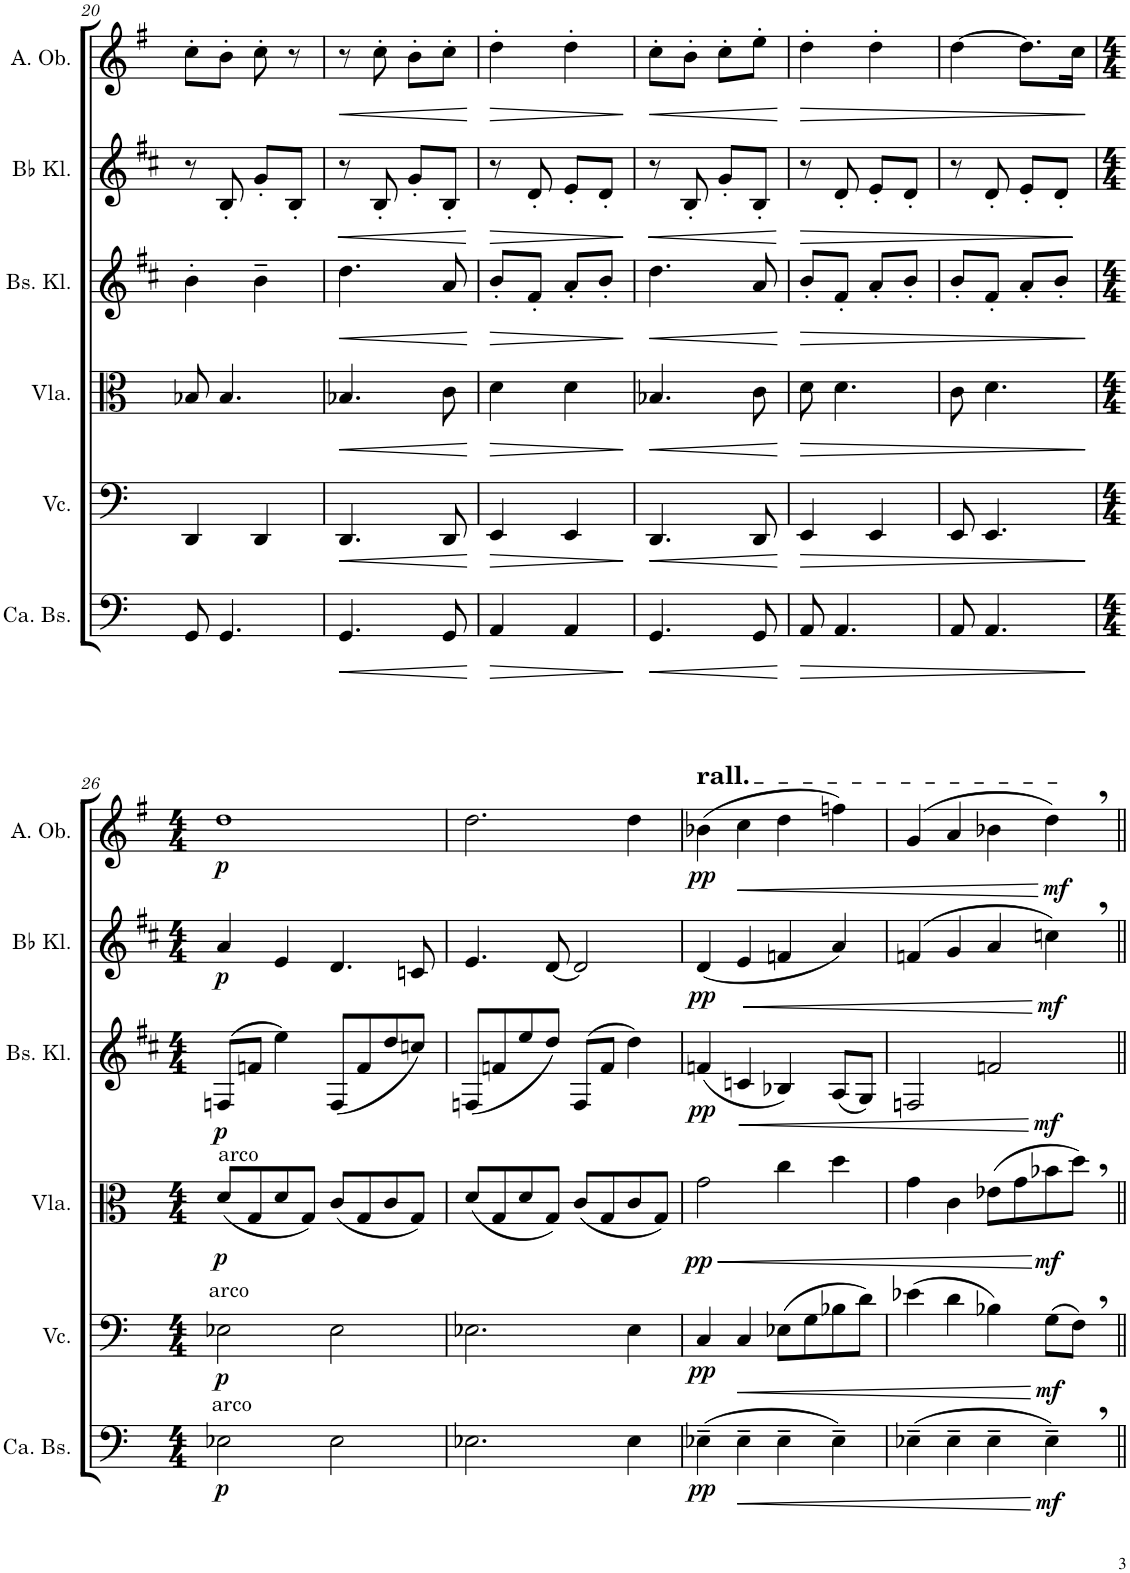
**kern	**kern	**kern	**dynam	**kern	**dynam	**kern	**dynam	**kern	**dynam	**kern	**dynam	**kern	**dynam
*part7	*part7	*part6	*part6	*part5	*part5	*part4	*part4	*part3	*part3	*part2	*part2	*part1	*part1
*staff8	*staff7	*staff6	*staff6	*staff5	*staff5	*staff4	*staff4	*staff3	*staff3	*staff2	*staff2	*staff1	*staff1
*I"Piano	*	*I"Contrabas	*	*I"Cello	*	*I"Altviool	*	*I"Bas-klarinet	*	*I"Klarinet in Bb	*	*I"Alt-hobo	*
*I'Pno.	*	*I'Ca. Bs.	*	*	*	*	*	*I'Bs. Kl.	*	*	*	*I'A. Ob.	*
!!LO:PB:g=z
*clefF4	*clefG2	*clefF4	*	*clefF4	*	*clefC3	*	*clefG2	*	*clefG2	*	*clefG2	*
*	*	*Trd7c12	*	*	*	*	*	*Trd8c14	*	*Trd1c2	*	*Trd4c7	*
*k[]	*k[]	*k[]	*	*k[]	*	*k[]	*	*k[f#c#]	*	*k[f#c#]	*	*k[f#]	*
*M2/4	*M2/4	*M2/4	*	*M2/4	*	*M2/4	*	*M2/4	*	*M2/4	*	*M2/4	*
=20	=20	=20	=20	=20	=20	=20	=20	=20	=20	=20	=20	=20	=20
*^	*^	*	*	*	*	*	*	*	*	*	*	*	*
*	*^	*	*^	*	*	*	*	*	*	*	*	*	*	*	*
*	*	*	*	*	*^	*	*	*	*	*	*	*	*	*	*	*	*
2G	2D	2GG	2f	2d	2B-X	2A	8GG/	.	4DD/	.	8B-X/	.	4b'\	.	8r	.	8cc'\L	.
.	.	.	.	.	.	.	4.GG/	.	.	.	4.B-/	.	.	.	8B'/	.	8b'\J	.
.	.	.	.	.	.	.	.	.	4DD/	.	.	.	4b~\	.	8g'/L	.	8cc'\	.
.	.	.	.	.	.	.	.	.	.	.	.	.	.	.	8B'/J	.	8r	.
=21	=21	=21	=21	=21	=21	=21	=21	=21	=21	=21	=21	=21	=21	=21	=21	=21	=21	=21
!	!	!	!	!	!	!	!	!LO:HP:b	!	!LO:HP:b	!	!LO:HP:b	!	!LO:HP:b	!	!LO:HP:b	!	!LO:HP:b
2G	2D	2GG	2f	2d	2B-X	2A	4.GG/	<	4.DD/	<	4.B-X/	<	4.dd\	<	8r	<	8r	<
.	.	.	.	.	.	.	.	.	.	.	.	.	.	.	8B'/	.	8cc'\	.
.	.	.	.	.	.	.	.	.	.	.	.	.	.	.	8g'/L	.	8b'\L	.
.	.	.	.	.	.	.	8GG/	.	8DD/	.	8c\	.	8a/	.	8B'/J	.	8cc'\J	.
*v	*v	*v	*	*	*	*	*	*	*	*	*	*	*	*	*	*	*	*
*	*v	*v	*v	*v	*	*	*	*	*	*	*	*	*	*	*	*
.	.	.	[	.	[	.	[	.	[	.	[	.	[
=22	=22	=22	=22	=22	=22	=22	=22	=22	=22	=22	=22	=22	=22
*^	*^	*	*	*	*	*	*	*	*	*	*	*	*
*	*^	*	*^	*	*	*	*	*	*	*	*	*	*	*	*
!	!	!	!	!	!	!	!LO:HP:b	!	!LO:HP:b	!	!LO:HP:b	!	!LO:HP:b	!	!LO:HP:b	!	!LO:HP:b
2A	2E	2AA	2g	2d	2c	4AA/	>	4EE/	>	4d\	>	8b'/L	>	8r	>	4dd'\	>
.	.	.	.	.	.	.	.	.	.	.	.	8f#'/J	.	8d'/	.	.	.
.	.	.	.	.	.	4AA/	.	4EE/	.	4d\	.	8a'/L	.	8e'/L	.	4dd'\	.
.	.	.	.	.	.	.	.	.	.	.	.	8b'/J	.	8d'/J	.	.	.
*v	*v	*v	*	*	*	*	*	*	*	*	*	*	*	*	*	*	*
*	*v	*v	*v	*	*	*	*	*	*	*	*	*	*	*	*
.	.	.	]	.	]	.	]	.	]	.	]	.	]
=23	=23	=23	=23	=23	=23	=23	=23	=23	=23	=23	=23	=23	=23
*^	*^	*	*	*	*	*	*	*	*	*	*	*	*
*	*^	*	*^	*	*	*	*	*	*	*	*	*	*	*	*
*	*	*	*	*	*^	*	*	*	*	*	*	*	*	*	*	*	*
!	!	!	!	!	!	!	!	!LO:HP:b	!	!LO:HP:b	!	!LO:HP:b	!	!LO:HP:b	!	!LO:HP:b	!	!LO:HP:b
2G	2D	2GG	2f	2d	2B-X	2A	4.GG/	<	4.DD/	<	4.B-X/	<	4.dd\	<	8r	<	8cc'\L	<
.	.	.	.	.	.	.	.	.	.	.	.	.	.	.	8B'/	.	8b'\J	.
.	.	.	.	.	.	.	.	.	.	.	.	.	.	.	8g'/L	.	8cc'\L	.
.	.	.	.	.	.	.	8GG/	.	8DD/	.	8c\	.	8a/	.	8B'/J	.	8ee'\J	.
*v	*v	*v	*	*	*	*	*	*	*	*	*	*	*	*	*	*	*	*
*	*v	*v	*v	*v	*	*	*	*	*	*	*	*	*	*	*	*
.	.	.	[	.	[	.	[	.	[	.	[	.	[
=24	=24	=24	=24	=24	=24	=24	=24	=24	=24	=24	=24	=24	=24
*^	*^	*	*	*	*	*	*	*	*	*	*	*	*
*	*^	*	*^	*	*	*	*	*	*	*	*	*	*	*	*
!	!	!	!	!	!	!	!LO:HP:b	!	!LO:HP:b	!	!LO:HP:b	!	!LO:HP:b	!	!LO:HP:b	!	!LO:HP:b
2A	2E	2AA	2g	2d	2c	8AA/	>	4EE/	>	8d\	>	8b'/L	>	8r	>	4dd'\	>
.	.	.	.	.	.	4.AA/	.	.	.	4.d\	.	8f#'/J	.	8d'/	.	.	.
.	.	.	.	.	.	.	.	4EE/	.	.	.	8a'/L	.	8e'/L	.	4dd'\	.
.	.	.	.	.	.	.	.	.	.	.	.	8b'/J	.	8d'/J	.	.	.
=25	=25	=25	=25	=25	=25	=25	=25	=25	=25	=25	=25	=25	=25	=25	=25	=25	=25
2A	2E	2AA	2g	2d	2c	8AA/	.	8EE/	.	8c\	.	8b'/L	.	8r	.	[4dd\	.
.	.	.	.	.	.	4.AA/	.	4.EE/	.	4.d\	.	8f#'/J	.	8d'/	.	.	.
.	.	.	.	.	.	.	.	.	.	.	.	8a'/L	.	8e'/L	.	8.dd\L]	.
.	.	.	.	.	.	.	.	.	.	.	.	8b'/J	.	8d'/J	.	.	.
.	.	.	.	.	.	.	.	.	.	.	.	.	.	.	.	16cc\Jk	.
*v	*v	*v	*	*	*	*	*	*	*	*	*	*	*	*	*	*	*
*	*v	*v	*v	*	*	*	*	*	*	*	*	*	*	*	*
.	.	.	]	.	]	.	]	.	]	.	]	.	]
!!LO:LB:g=z
=26	=26	=26	=26	=26	=26	=26	=26	=26	=26	=26	=26	=26	=26
*M4/4	*M4/4	*M4/4	*	*M4/4	*	*M4/4	*	*M4/4	*	*M4/4	*	*M4/4	*
*^	*^	*	*	*	*	*	*	*	*	*	*	*	*
!	!	!	!	!	!	!	!	!LO:TX:a:t=arco	!	!	!	!	!	!	!
!	!	!	!	!	!	!LO:TX:a:t=arco	!	!	!	!	!	!	!	!	!
!	!	!	!	!LO:TX:a:t=arco	!	!	!	!	!	!	!	!	!	!	!
!	!	!	!	!	!LO:DY:b	!	!LO:DY:b	!	!LO:DY:b	!	!LO:DY:b	!	!LO:DY:b	!	!LO:DY:b
2E-X	2EE-X	2G 2g	4d	2E-X\	p	2E-X\	p	(8d/L	p	(8Fn/L	p	4a/	p	1dd	p
.	.	.	.	.	.	.	.	8G/	.	8fn/J	.	.	.	.	.
.	.	.	4d	.	.	.	.	8d/	.	4ee\)	.	4e/	.	.	.
.	.	.	.	.	.	.	.	8G/J)	.	.	.	.	.	.	.
2E-	2EE-	2G 2g	4.c	2E-\	.	2E-\	.	(8c/L	.	(8F/L	.	4.d/	.	.	.
.	.	.	.	.	.	.	.	8G/	.	8f/	.	.	.	.	.
.	.	.	.	.	.	.	.	8c/	.	8dd/	.	.	.	.	.
.	.	.	8B-X	.	.	.	.	8G/J)	.	8ccn/J)	.	8cn/	.	.	.
=27	=27	=27	=27	=27	=27	=27	=27	=27	=27	=27	=27	=27	=27	=27	=27
2E-X	2EE-X	2G 2c 2g	4.d	2.E-X\	.	2.E-X\	.	(8d/L	.	(8Fn/L	.	4.e/	.	2.dd\	.
.	.	.	.	.	.	.	.	8G/	.	8fn/	.	.	.	.	.
.	.	.	.	.	.	.	.	8d/	.	8ee/	.	.	.	.	.
.	.	.	[8c	.	.	.	.	8G/J)	.	8dd/J)	.	[8d/	.	.	.
2E-	2EE-	2G 2g	2c]	.	.	.	.	(8c/L	.	(8F/L	.	2d/]	.	.	.
.	.	.	.	.	.	.	.	8G/	.	8f/J	.	.	.	.	.
.	.	.	.	4E-\	.	4E-\	.	8c/	.	4dd\)	.	.	.	4dd\	.
.	.	.	.	.	.	.	.	8G/J)	.	.	.	.	.	.	.
*v	*v	*	*	*	*	*	*	*	*	*	*	*	*	*	*
*	*v	*v	*	*	*	*	*	*	*	*	*	*	*	*
=28	=28	=28	=28	=28	=28	=28	=28	=28	=28	=28	=28	=28	=28
!	!	!	!	!	!	!	!	!	!	!	!	!LO:TX:a:t=rall.	!
!	!	!	!LO:DY:b	!	!LO:DY:b	!	!LO:HP:b	!	!	!	!	!	!
!	!	!	!	!	!	!	!LO:DY:n=1:b	!	!LO:DY:b	!	!LO:DY:b	!	!LO:DY:b
1r	1r	(4E-X~\	pp	4C/	pp	2g\	< pp	(4fn/	pp	(4d/	pp	(4b-X\	pp
!	!	!	!LO:HP:b	!	!LO:HP:b	!	!	!	!LO:HP:b	!	!LO:HP:b	!	!LO:HP:b
.	.	4E-~\	<	4C/	<	.	.	4cn/	<	4e/	<	4cc\	<
.	.	4E-~\	.	(8E-X\L	.	4cc\	.	4B-X/)	.	4fn/	.	4dd\	.
.	.	.	.	8G\	.	.	.	.	.	.	.	.	.
.	.	4E-~\)	.	8B-X\	.	4dd\	.	(8A/L	.	4a/)	.	4ffn\)	.
.	.	.	.	8d\J)	.	.	.	8G/J)	.	.	.	.	.
=29	=29	=29	=29	=29	=29	=29	=29	=29	=29	=29	=29	=29	=29
*^	*^	*	*	*	*	*	*	*	*	*	*	*	*
2E-X	2EE-X	2G 2g	4d	(4E-X~\	.	(4e-X\	.	4g\	.	2Fn/	.	(4fn/	.	(4g/	.
.	.	.	4d	4E-~\	.	4d\	.	4c\	.	.	.	4g/	.	4a/	.
!	!	!	!	!	!	!	!	!	!	!	!LO:DY:n=1:b	!	!	!	!
2E-	2EE-	2G 2g	4.c	4E-~\	.	4B-X\)	.	(8e-X\L	.	2fn/	[ mf	4a/	.	4b-X\	.
.	.	.	.	.	.	.	.	8g\	.	.	.	.	.	.	.
!	!	!	!	!	!LO:DY:n=1:b	!	!LO:DY:n=1:b	!	!	!	!	!	!LO:DY:n=1:b	!	!LO:DY:n=1:b
.	.	.	.	4E-~,\)	[ mf	(8G\L	[ mf	8b-X\	[	.	.	4ccn,\)	[ mf	4dd,\)	[ mf
!	!	!	!	!	!	!	!	!	!LO:DY:b	!	!	!	!	!	!
.	.	.	8B-X	.	.	8F,\J)	.	8dd,\J)	mf	.	.	.	.	.	.
*v	*v	*	*	*	*	*	*	*	*	*	*	*	*	*	*
*	*v	*v	*	*	*	*	*	*	*	*	*	*	*	*
=||	=||	=||	=||	=||	=||	=||	=||	=||	=||	=||	=||	=||	=||
*-	*-	*-	*-	*-	*-	*-	*-	*-	*-	*-	*-	*-	*-
